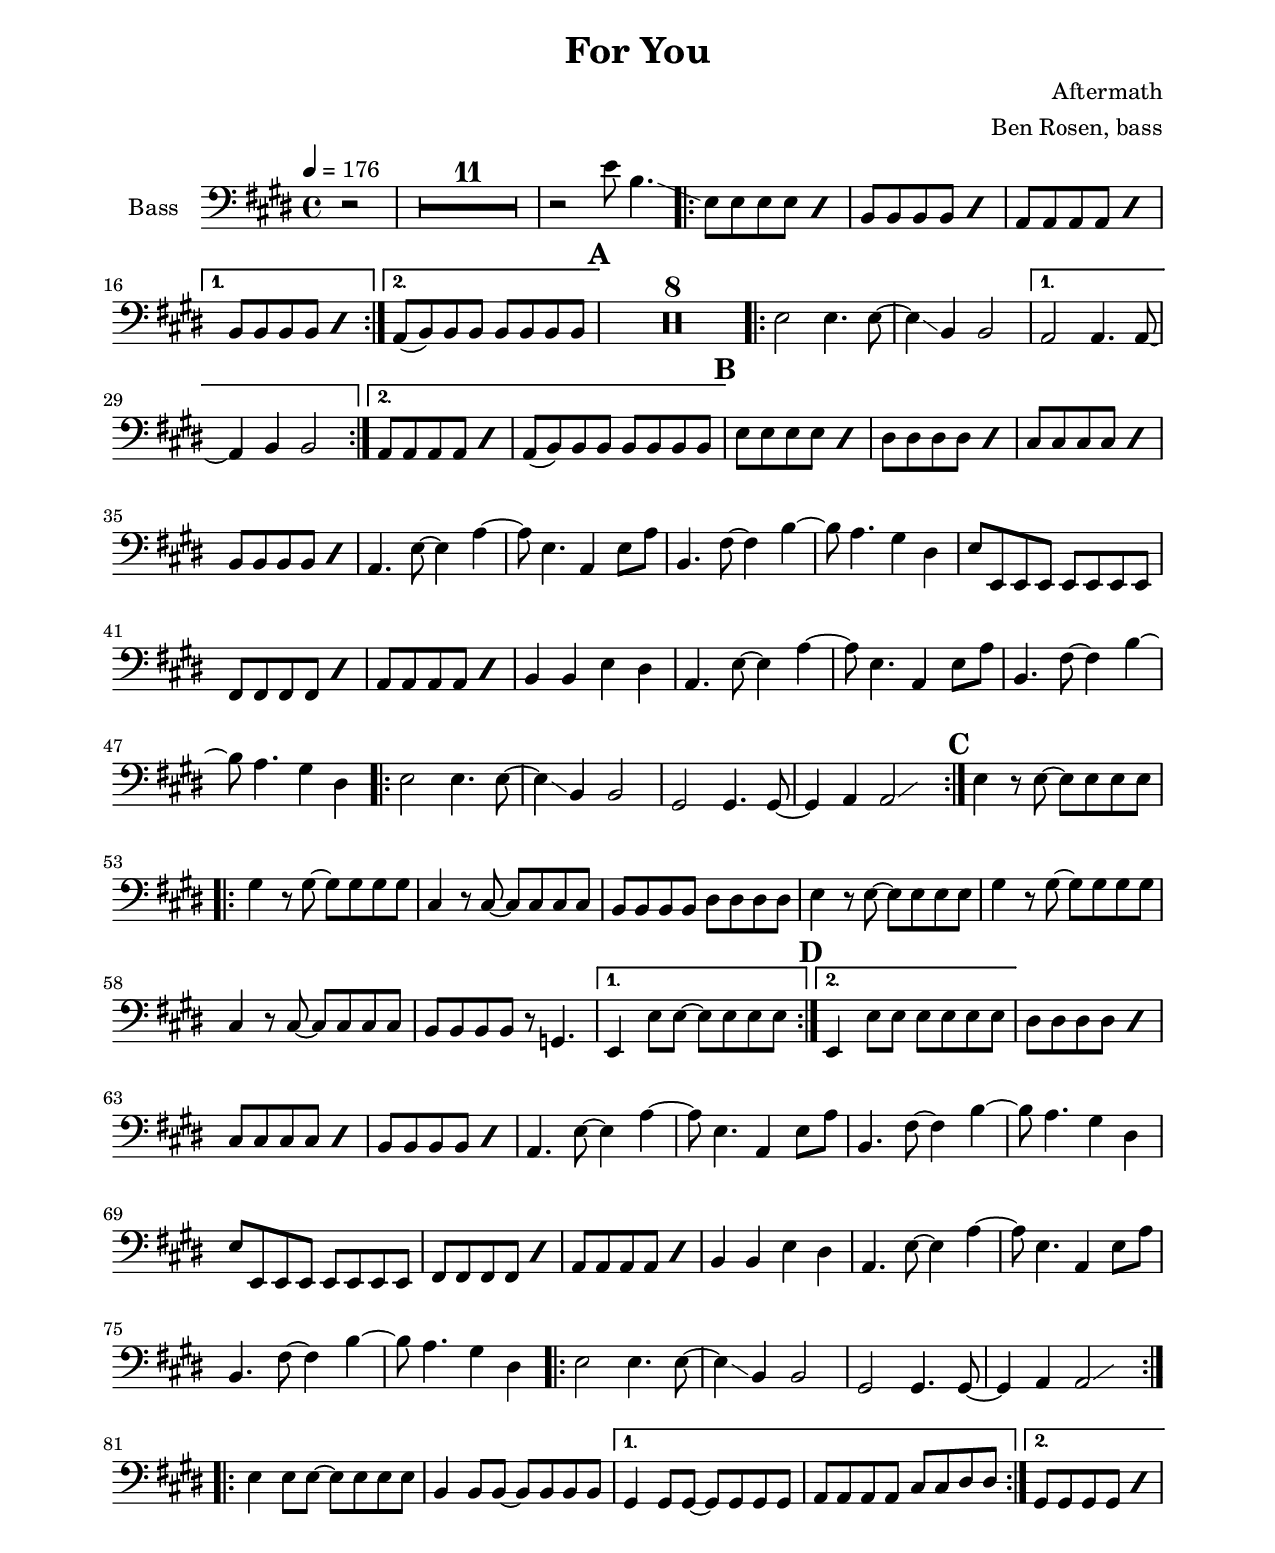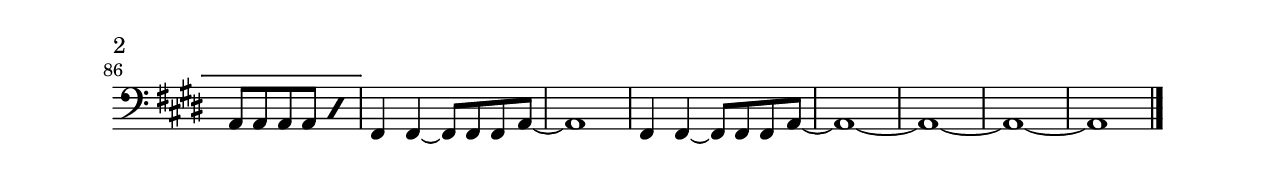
\version "2.24.0"

\include "settings.ily"

\header {
  title = "For You"
  composer = "Aftermath"
  arranger = "Ben Rosen, bass"
}

instrumental = \relative e {
  \repeat volta 2 {
    e2 e4. e8 ~ |
    e4 \glissando b b2 |
    gs2 gs4. gs8 ~ |
    gs4 a4 a2 * 1/2 \glissando
      \single \hideNotes
      \tweak X-offset #0 \tweak X-extent #'( 0 . 0 )
      e'2 * 1/2 |
  }
}

chorus_end = \relative a, {
  a4. e'8 ~ e4 a ~ |
  a8 e4. a,4 e'8 a |
  b,4. fs'8 ~ fs4 b ~ |
  b8 a4. gs4 ds |
}

chorus = \relative ds {
  \repeat percent 2 {
    \repeat unfold 4 { ds8 }
  } |

  \repeat percent 2 {
    \repeat unfold 4 { cs8 }
  } |

  \repeat percent 2 {
    \repeat unfold 4 { b8 }
  } |

  \chorus_end

  e8 \repeat unfold 7 { e, } |

  \repeat percent 2 {
    \repeat unfold 4 { fs8 }
  } |

  \repeat percent 2 {
    \repeat unfold 4 { a8 }
  } |

  b4 b e ds |

  \chorus_end

  \instrumental
}

music = \relative e' {
  \tempo 4 = 176
  \key e \major
  \time 4/4
  \clef "bass"

  \partial 2
  r2 |

  \compressMMRests {
    R1 * 11 |
  }

  r2 e8 b4. \glissando |

  \repeat volta 2 {
    \repeat percent 2 {
      \repeat unfold 4 { e,8 }
    } |

    \repeat percent 2 {
      \repeat unfold 4 { b8 }
    } |

    \repeat percent 2 {
      \repeat unfold 4 { a8 }
    } |

    \alternative {
      \volta 1 {
        \repeat percent 2 {
          \repeat unfold 4 { b8 }
        } |
      }

      \volta 2 {
        a ( b ) b b \repeat unfold 4 { b }
      }
    }
  }

  \mark \default

  \compressMMRests {
    R1 * 8 |
  }

  \repeat volta 2 {
    e2 e4. e8 ~ |
    e4 \glissando b b2 |

    \alternative {
      \volta 1 {
        a2 a4. a8 ~ |
        a4 b4 b2 |
      }

      \volta 2 {
        \repeat percent 2 {
          \repeat unfold 4 { a8 }
        } |
        a8 ( b ) b b \repeat unfold 4 { b } |
      }
    }
  }

  \mark \default

  \repeat percent 2 {
    \repeat unfold 4 { e8 }
  } |

  \chorus

  \mark \default

  e4 r8 e ~ \repeat unfold 4 { e } |

  \repeat volta 2 {
    gs4 r8 gs ~ \repeat unfold 4 { gs } |
    cs,4 r8 cs ~ \repeat unfold 4 { cs } |
    \repeat unfold 4 { b8 } \repeat unfold 4 { ds } |
    e4 r8 e ~ \repeat unfold 4 { e } |

    gs4 r8 gs ~ \repeat unfold 4 { gs } |
    cs,4 r8 cs ~ \repeat unfold 4 { cs } |
    \repeat unfold 4 { b8 } r8 g4. |

    \alternative {
      \volta 1 {
        e4 e'8 e ~ \repeat unfold 4 { e }
      }

      \volta 2 {
        \mark \default

        e,4 e'8 e \repeat unfold 4 { e }
      }
    }
  }

  \chorus

  \repeat volta 2 {
    e4 e8 e ~ \repeat unfold 4 { e } |
    b4 b8 b ~ \repeat unfold 4 { b } |

    \alternative {
      \volta 1 {
        gs4 gs8 gs ~ \repeat unfold 4 { gs } |
        \repeat unfold 4 { a } cs cs ds ds |
      }

      \volta 2 {
        \repeat percent 2 {
          \repeat unfold 4 { gs,8 }
        } |

        \repeat percent 2 {
          \repeat unfold 4 { a8 }
        } |
      }
    }
  }

  fs4 fs ~ fs8 fs fs a8 ~ |
  a1 |
  fs4 fs4 ~ fs8 fs8 fs8 a8 ~ |
  \repeat unfold 3 { a1 ~ } |

  a1 |

  \bar "|."
}

\score {
  \new Staff \with {
    instrumentName = "Bass"
  } {
    \music
  }
}
